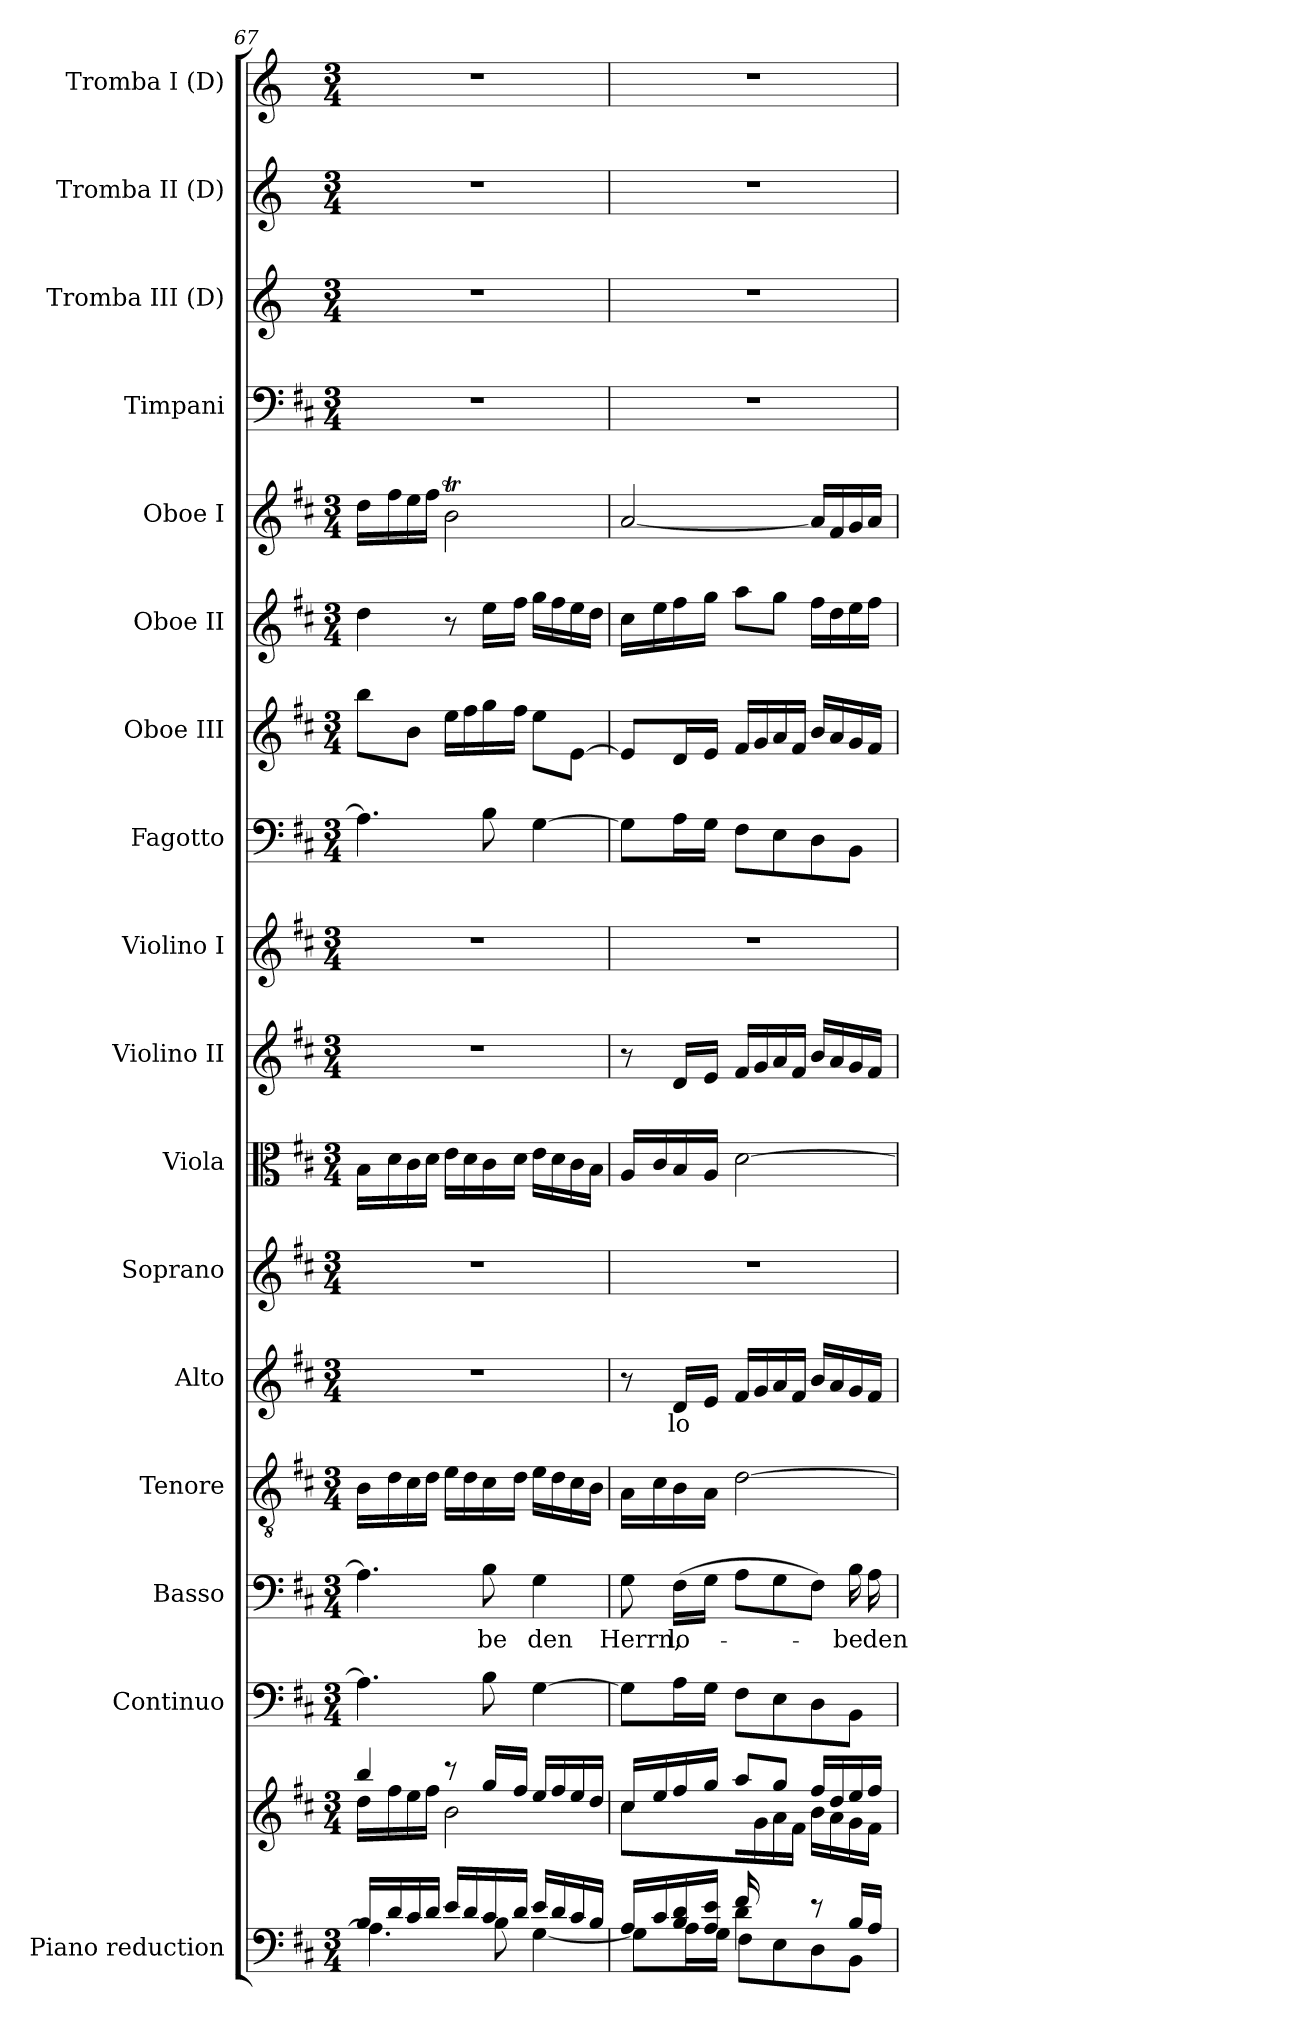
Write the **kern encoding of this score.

**kern	**kern	**kern	**kern	**text	**kern	**kern	**text	**kern	**kern	**kern	**kern	**kern	**kern	**kern	**kern	**kern	**kern	**kern	**kern
*part17	*part17	*part16	*part15	*part15	*part14	*part13	*part13	*part12	*part11	*part10	*part9	*part8	*part7	*part6	*part5	*part4	*part3	*part2	*part1
*staff18	*staff17	*staff16	*staff15	*staff15	*staff14	*staff13	*staff13	*staff12	*staff11	*staff10	*staff9	*staff8	*staff7	*staff6	*staff5	*staff4	*staff3	*staff2	*staff1
*I"Piano reduction	*	*I"Continuo	*I"Basso	*	*I"Tenore	*I"Alto	*	*I"Soprano	*I"Viola	*I"Violino II	*I"Violino I	*I"Fagotto	*I"Oboe III	*I"Oboe II	*I"Oboe I	*I"Timpani	*I"Tromba III (D)	*I"Tromba II (D)	*I"Tromba I (D)
*I'Pno	*	*	*	*	*	*	*	*	*	*	*	*	*I'Ob	*I'Ob	*I'Ob	*I'Timp	*	*	*
!!LO:PB:g=z
*clefF4	*clefG2	*clefF4	*clefF4	*	*clefGv2	*clefG2	*	*clefG2	*clefC3	*clefG2	*clefG2	*clefF4	*clefG2	*clefG2	*clefG2	*clefF4	*clefG2	*clefG2	*clefG2
*	*	*	*	*	*	*	*	*	*	*	*	*	*	*	*	*	*ITrd-1c-2	*ITrd-1c-2	*ITrd-1c-2
*k[f#c#]	*k[f#c#]	*k[f#c#]	*k[f#c#]	*	*k[f#c#]	*k[f#c#]	*	*k[f#c#]	*k[f#c#]	*k[f#c#]	*k[f#c#]	*k[f#c#]	*k[f#c#]	*k[f#c#]	*k[f#c#]	*k[f#c#]	*k[f#c#]	*k[f#c#]	*k[f#c#]
*M3/4	*M3/4	*M3/4	*M3/4	*	*M3/4	*M3/4	*	*M3/4	*M3/4	*M3/4	*M3/4	*M3/4	*M3/4	*M3/4	*M3/4	*M3/4	*M3/4	*M3/4	*M3/4
=67	=67	=67	=67	=67	=67	=67	=67	=67	=67	=67	=67	=67	=67	=67	=67	=67	=67	=67	=67
*^	*^	*	*	*	*	*	*	*	*	*	*	*	*	*	*	*	*	*	*
16B/LL	4.A\]	4bb/	16dd\LL	4.A\]	4.A\]	.	16B\LL	2.r	.	2.r	16B\LL	2.r	2.r	4.A\]	8bb\L	4dd\	16dd\LL	2.r	2.r	2.r	2.r
16d/	.	.	16ff#\	.	.	.	16d\	.	.	.	16d\	.	.	.	.	.	16ff#\	.	.	.	.
16c#/	.	.	16ee\	.	.	.	16c#\	.	.	.	16c#\	.	.	.	8b\J	.	16ee\	.	.	.	.
16d/JJ	.	.	16ff#\JJ	.	.	.	16d\JJ	.	.	.	16d\JJ	.	.	.	.	.	16ff#\JJ	.	.	.	.
16e/LL	.	8r	2b\	.	.	.	16e\LL	.	.	.	16e\LL	.	.	.	16ee\LL	8r	2bT\	.	.	.	.
16d/	.	.	.	.	.	.	16d\	.	.	.	16d\	.	.	.	16ff#\	.	.	.	.	.	.
!	!	!	!	!	!	!LO:LY:b	!	!	!	!	!	!	!	!	!	!	!	!	!	!	!
16c#/	8B\	16gg/LL	.	8B\	8B\	be	16c#\	.	.	.	16c#\	.	.	8B\	16gg\	16ee\LL	.	.	.	.	.
16d/JJ	.	16ff#/JJ	.	.	.	.	16d\JJ	.	.	.	16d\JJ	.	.	.	16ff#\JJ	16ff#\JJ	.	.	.	.	.
!	!	!	!	!	!	!LO:LY:b	!	!	!	!	!	!	!	!	!	!	!	!	!	!	!
16e/LL	[4G\	16ee/LL	.	[4G\	4G\	den	16e\LL	.	.	.	16e\LL	.	.	[4G\	8ee\L	16gg\LL	.	.	.	.	.
16d/	.	16ff#/	.	.	.	.	16d\	.	.	.	16d\	.	.	.	.	16ff#\	.	.	.	.	.
16c#/	.	16ee/	.	.	.	.	16c#\	.	.	.	16c#\	.	.	.	[8e\J	16ee\	.	.	.	.	.
16B/JJ	.	16dd/JJ	.	.	.	.	16B\JJ	.	.	.	16B\JJ	.	.	.	.	16dd\JJ	.	.	.	.	.
=68	=68	=68	=68	=68	=68	=68	=68	=68	=68	=68	=68	=68	=68	=68	=68	=68	=68	=68	=68	=68	=68
*	*^	*	*	*	*	*	*	*	*	*	*	*	*	*	*	*	*	*	*	*	*
!	!	!	!	!	!	!	!LO:LY:b	!	!	!	!	!	!	!	!	!	!	!	!	!	!	!
4ryy	16A/LL	8G\L]	16cc#/LL	4cc#\	8G\L]	8G\	Herrn,	16A\LL	8r	.	2.r	16A/LL	8r	2.r	8G\L]	8e/L]	16cc#\LL	[2a/	2.r	2.r	2.r	2.r
.	16c#/	.	16ee/	.	.	.	.	16c#\	.	.	.	16c#/	.	.	.	.	16ee\	.	.	.	.	.
!	!	!	!	!	!	!	!LO:LY:b	!	!	!LO:LY:b	!	!	!	!	!	!	!	!	!	!	!	!
.	16B/ 16d/	16A\L	16ff#/	.	16A\L	(16F#\LL	lo-	16B\	16d/LL	lo	.	16B/	16d/LL	.	16A\L	16d/L	16ff#\	.	.	.	.	.
.	16A/ 16e/JJ	16G\JJ	16gg/JJ	.	16G\JJ	16G\JJ	.	16A\JJ	16e/JJ	.	.	16A/JJ	16e/JJ	.	16G\JJ	16e/JJ	16gg\JJ	.	.	.	.	.
16f#/LL	4d\	8F#\L	8aa/L	16ryy	8F#\L	8A\L	.	[2d\	16f#/LL	.	.	[2d\	16f#/LL	.	8F#\L	16f#/LL	8aa\L	.	.	.	.	.
4..ryy	.	.	.	16g\	.	.	.	.	16g/	.	.	.	16g/	.	.	16g/	.	.	.	.	.	.
.	.	8E\	8gg/J	16a\	8E\	8G\	.	.	16a/	.	.	.	16a/	.	8E\	16a/	8gg\J	.	.	.	.	.
.	.	.	.	16f#\JJ	.	.	.	.	16f#/JJ	.	.	.	16f#/JJ	.	.	16f#/JJ	.	.	.	.	.	.
.	8r	8D\	16ff#/LL	16b\LL	8D\	8F#\J)	.	.	16b/LL	.	.	.	16b/LL	.	8D\	16b/LL	16ff#\LL	16a/LL]	.	.	.	.
.	.	.	16dd/	16a\	.	.	.	.	16a/	.	.	.	16a/	.	.	16a/	16dd\	16f#/	.	.	.	.
!	!	!	!	!	!	!	!LO:LY:b	!	!	!	!	!	!	!	!	!	!	!	!	!	!	!
.	16B/LL	8BB\J	16ee/	16g\	8BB\J	16B\	-be	.	16g/	.	.	.	16g/	.	8BB\J	16g/	16ee\	16g/	.	.	.	.
!	!	!	!	!	!	!	!LO:LY:b	!	!	!	!	!	!	!	!	!	!	!	!	!	!	!
.	16A/JJ	.	16ff#/JJ	16f#\JJ	.	16A\	den	.	16f#/JJ	.	.	.	16f#/JJ	.	.	16f#/JJ	16ff#\JJ	16a/JJ	.	.	.	.
*v	*v	*v	*	*	*	*	*	*	*	*	*	*	*	*	*	*	*	*	*	*	*	*
*	*v	*v	*	*	*	*	*	*	*	*	*	*	*	*	*	*	*	*	*	*
=	=	=	=	=	=	=	=	=	=	=	=	=	=	=	=	=	=	=	=
*-	*-	*-	*-	*-	*-	*-	*-	*-	*-	*-	*-	*-	*-	*-	*-	*-	*-	*-	*-
